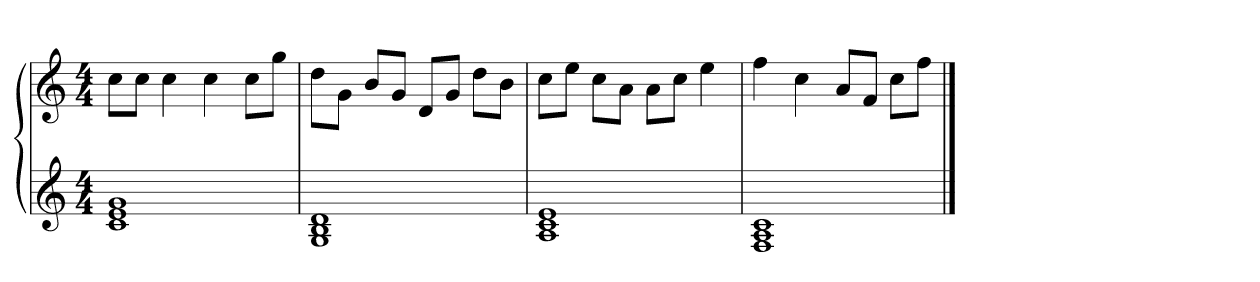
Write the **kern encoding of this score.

**kern	**kern
*part2	*part1
*staff2	*staff1
*clefG2	*clefG2
*M4/4	*M4/4
=1	=1
1c 1e 1g	8cc\L
.	8cc\J
.	4cc
.	4cc
.	8cc\L
.	8gg\J
=2	=2
1G 1B 1d	8dd\L
.	8g\J
.	8b/L
.	8g/J
.	8d/L
.	8g/J
.	8dd\L
.	8b\J
=3	=3
1A 1c 1e	8cc\L
.	8ee\J
.	8cc\L
.	8a\J
.	8a\L
.	8cc\J
.	4ee
=4	=4
1F 1A 1c	4ff
.	4cc
.	8a/L
.	8f/J
.	8cc\L
.	8ff\J
==	==
*-	*-
